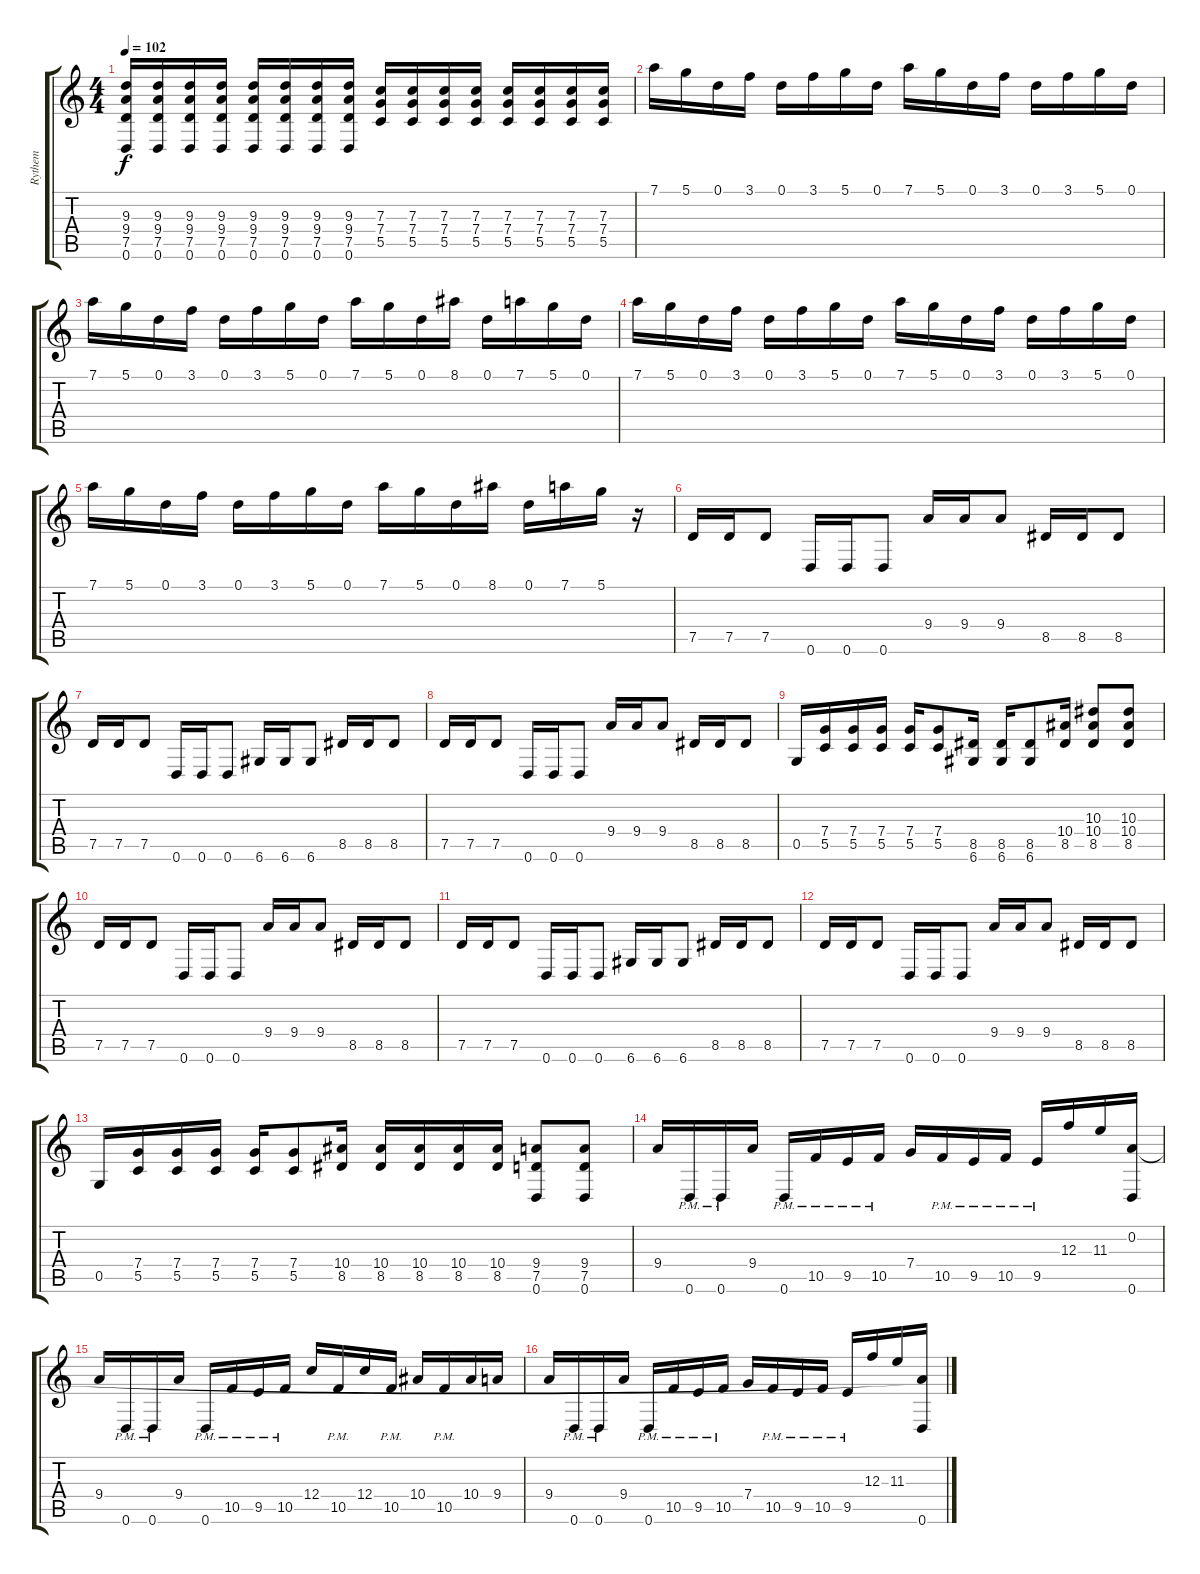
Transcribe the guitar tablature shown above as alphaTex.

\track ("Rythem" "Rythem") {instrument distortionguitar}
\staff {score tabs}
\tuning (D4 A3 F3 C3 G2 D2) {hide}
\ts (4 4)
\tempo 102
\clef g2
\ks c
(9.3 9.4 7.5 0.6).16{dy f} (9.3 9.4 7.5 0.6).16 (9.3 9.4 7.5 0.6).16 (9.3 9.4 7.5 0.6).16 (9.3 9.4 7.5 0.6).16 (9.3 9.4 7.5 0.6).16 (9.3 9.4 7.5 0.6).16 (9.3 9.4 7.5 0.6).16 (7.3 7.4 5.5).16 (7.3 7.4 5.5).16 (7.3 7.4 5.5).16 (7.3 7.4 5.5).16 (7.3 7.4 5.5).16 (7.3 7.4 5.5).16 (7.3 7.4 5.5).16 (7.3 7.4 5.5).16 |
7.1.16 5.1.16 0.1.16 3.1.16 0.1.16 3.1.16 5.1.16 0.1.16 7.1.16 5.1.16 0.1.16 3.1.16 0.1.16 3.1.16 5.1.16 0.1.16 |
7.1.16 5.1.16 0.1.16 3.1.16 0.1.16 3.1.16 5.1.16 0.1.16 7.1.16 5.1.16 0.1.16 8.1.16 0.1.16 7.1.16 5.1.16 0.1.16 |
7.1.16 5.1.16 0.1.16 3.1.16 0.1.16 3.1.16 5.1.16 0.1.16 7.1.16 5.1.16 0.1.16 3.1.16 0.1.16 3.1.16 5.1.16 0.1.16 |
7.1.16 5.1.16 0.1.16 3.1.16 0.1.16 3.1.16 5.1.16 0.1.16 7.1.16 5.1.16 0.1.16 8.1.16 0.1.16 7.1.16 5.1.16 r.16 |
7.5.16 7.5.16 7.5.8 0.6.16 0.6.16 0.6.8 9.4.16 9.4.16 9.4.8 8.5.16 8.5.16 8.5.8 |
7.5.16 7.5.16 7.5.8 0.6.16 0.6.16 0.6.8 6.6.16 6.6.16 6.6.8 8.5.16 8.5.16 8.5.8 |
7.5.16 7.5.16 7.5.8 0.6.16 0.6.16 0.6.8 9.4.16 9.4.16 9.4.8 8.5.16 8.5.16 8.5.8 |
0.5.16 (7.4 5.5).16 (7.4 5.5).16 (7.4 5.5).16 (7.4 5.5).16 (7.4 5.5).8 (8.5 6.6).16 (8.5 6.6).16 (8.5 6.6).8 (10.4 8.5).16 (10.3 10.4 8.5).8 (10.3 10.4 8.5).8 |
7.5.16 7.5.16 7.5.8 0.6.16 0.6.16 0.6.8 9.4.16 9.4.16 9.4.8 8.5.16 8.5.16 8.5.8 |
7.5.16 7.5.16 7.5.8 0.6.16 0.6.16 0.6.8 6.6.16 6.6.16 6.6.8 8.5.16 8.5.16 8.5.8 |
7.5.16 7.5.16 7.5.8 0.6.16 0.6.16 0.6.8 9.4.16 9.4.16 9.4.8 8.5.16 8.5.16 8.5.8 |
0.5.16 (7.4 5.5).16 (7.4 5.5).16 (7.4 5.5).16 (7.4 5.5).16 (7.4 5.5).8 (10.4 8.5).16 (10.4 8.5).16 (10.4 8.5).16 (10.4 8.5).16 (10.4 8.5).16 (9.4 7.5 0.6).8 (9.4 7.5 0.6).8 |
9.4.16 0.6{pm}.16 0.6{pm}.16 9.4.16 0.6{pm}.16 10.5{pm}.16 9.5{pm}.16 10.5{pm}.16 7.4.16 10.5{pm}.16 9.5{pm}.16 10.5{pm}.16 9.5{pm}.16 12.3.16 11.3.16 (0.2 0.6).16 |
9.4.16 0.6{pm}.16 0.6{pm}.16 9.4.16 0.6{pm}.16 10.5{pm}.16 9.5{pm}.16 10.5{pm}.16 12.4.16 10.5{pm}.16 12.4.16 10.5{pm}.16 10.4.16 10.5{pm}.16 10.4.16 9.4.16 |
9.4.16 0.6{pm}.16 0.6{pm}.16 9.4.16 0.6{pm}.16 10.5{pm}.16 9.5{pm}.16 10.5{pm}.16 7.4.16 10.5{pm}.16 9.5{pm}.16 10.5{pm}.16 9.5{pm}.16 12.3.16 11.3.16 (0.2{t} 0.6).16
